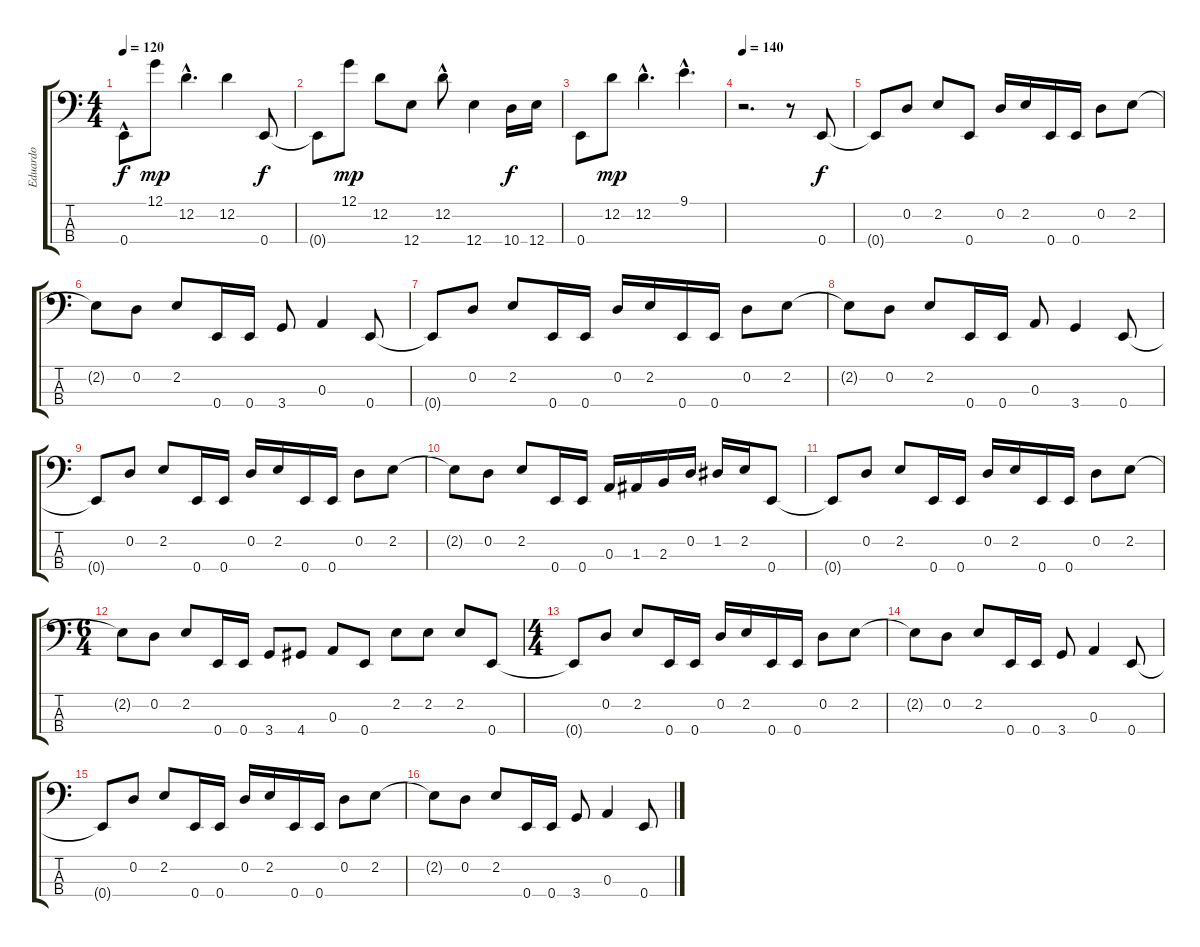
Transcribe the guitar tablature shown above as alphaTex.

\track ("Eduardo" "Eduardo") {instrument electricbasspick}
\staff {score tabs}
\tuning (G2 D2 A1 E1) {hide}
\ts (4 4)
\tempo 120
\clef f4
\ks c
0.4{hac}.8{dy f} 12.1.8{dy mp} 12.2{hac}.4{d} 12.2.4 0.4.8{dy f} |
0.4{t}.8 12.1.8{dy mp} 12.2.8 12.4.8 12.2{hac}.8 12.4.4 10.4.16{dy f} 12.4.16 |
0.4.8 12.2.8{dy mp} 12.2{hac}.4{d} 9.1{hac}.4{d} |
\tempo 140
r.2{d} r.8 0.4.8{dy f} |
0.4{t}.8 0.2.8 2.2.8 0.4.8 0.2.16 2.2.16 0.4.16 0.4.16 0.2.8 2.2.8 |
2.2{t}.8 0.2.8 2.2.8 0.4.16 0.4.16 3.4.8 0.3.4 0.4.8 |
0.4{t}.8 0.2.8 2.2.8 0.4.16 0.4.16 0.2.16 2.2.16 0.4.16 0.4.16 0.2.8 2.2.8 |
2.2{t}.8 0.2.8 2.2.8 0.4.16 0.4.16 0.3.8 3.4.4 0.4.8 |
0.4{t}.8 0.2.8 2.2.8 0.4.16 0.4.16 0.2.16 2.2.16 0.4.16 0.4.16 0.2.8 2.2.8 |
2.2{t}.8 0.2.8 2.2.8 0.4.16 0.4.16 0.3.16 1.3.16 2.3.16 0.2.16 1.2.16 2.2.16 0.4.8 |
0.4{t}.8 0.2.8 2.2.8 0.4.16 0.4.16 0.2.16 2.2.16 0.4.16 0.4.16 0.2.8 2.2.8 |
\ts (6 4)
2.2{t}.8 0.2.8 2.2.8 0.4.16 0.4.16 3.4.8 4.4.8 0.3.8 0.4.8 2.2.8 2.2.8 2.2.8 0.4.8 |
\ts (4 4)
0.4{t}.8 0.2.8 2.2.8 0.4.16 0.4.16 0.2.16 2.2.16 0.4.16 0.4.16 0.2.8 2.2.8 |
2.2{t}.8 0.2.8 2.2.8 0.4.16 0.4.16 3.4.8 0.3.4 0.4.8 |
0.4{t}.8 0.2.8 2.2.8 0.4.16 0.4.16 0.2.16 2.2.16 0.4.16 0.4.16 0.2.8 2.2.8 |
2.2{t}.8 0.2.8 2.2.8 0.4.16 0.4.16 3.4.8 0.3.4 0.4.8
